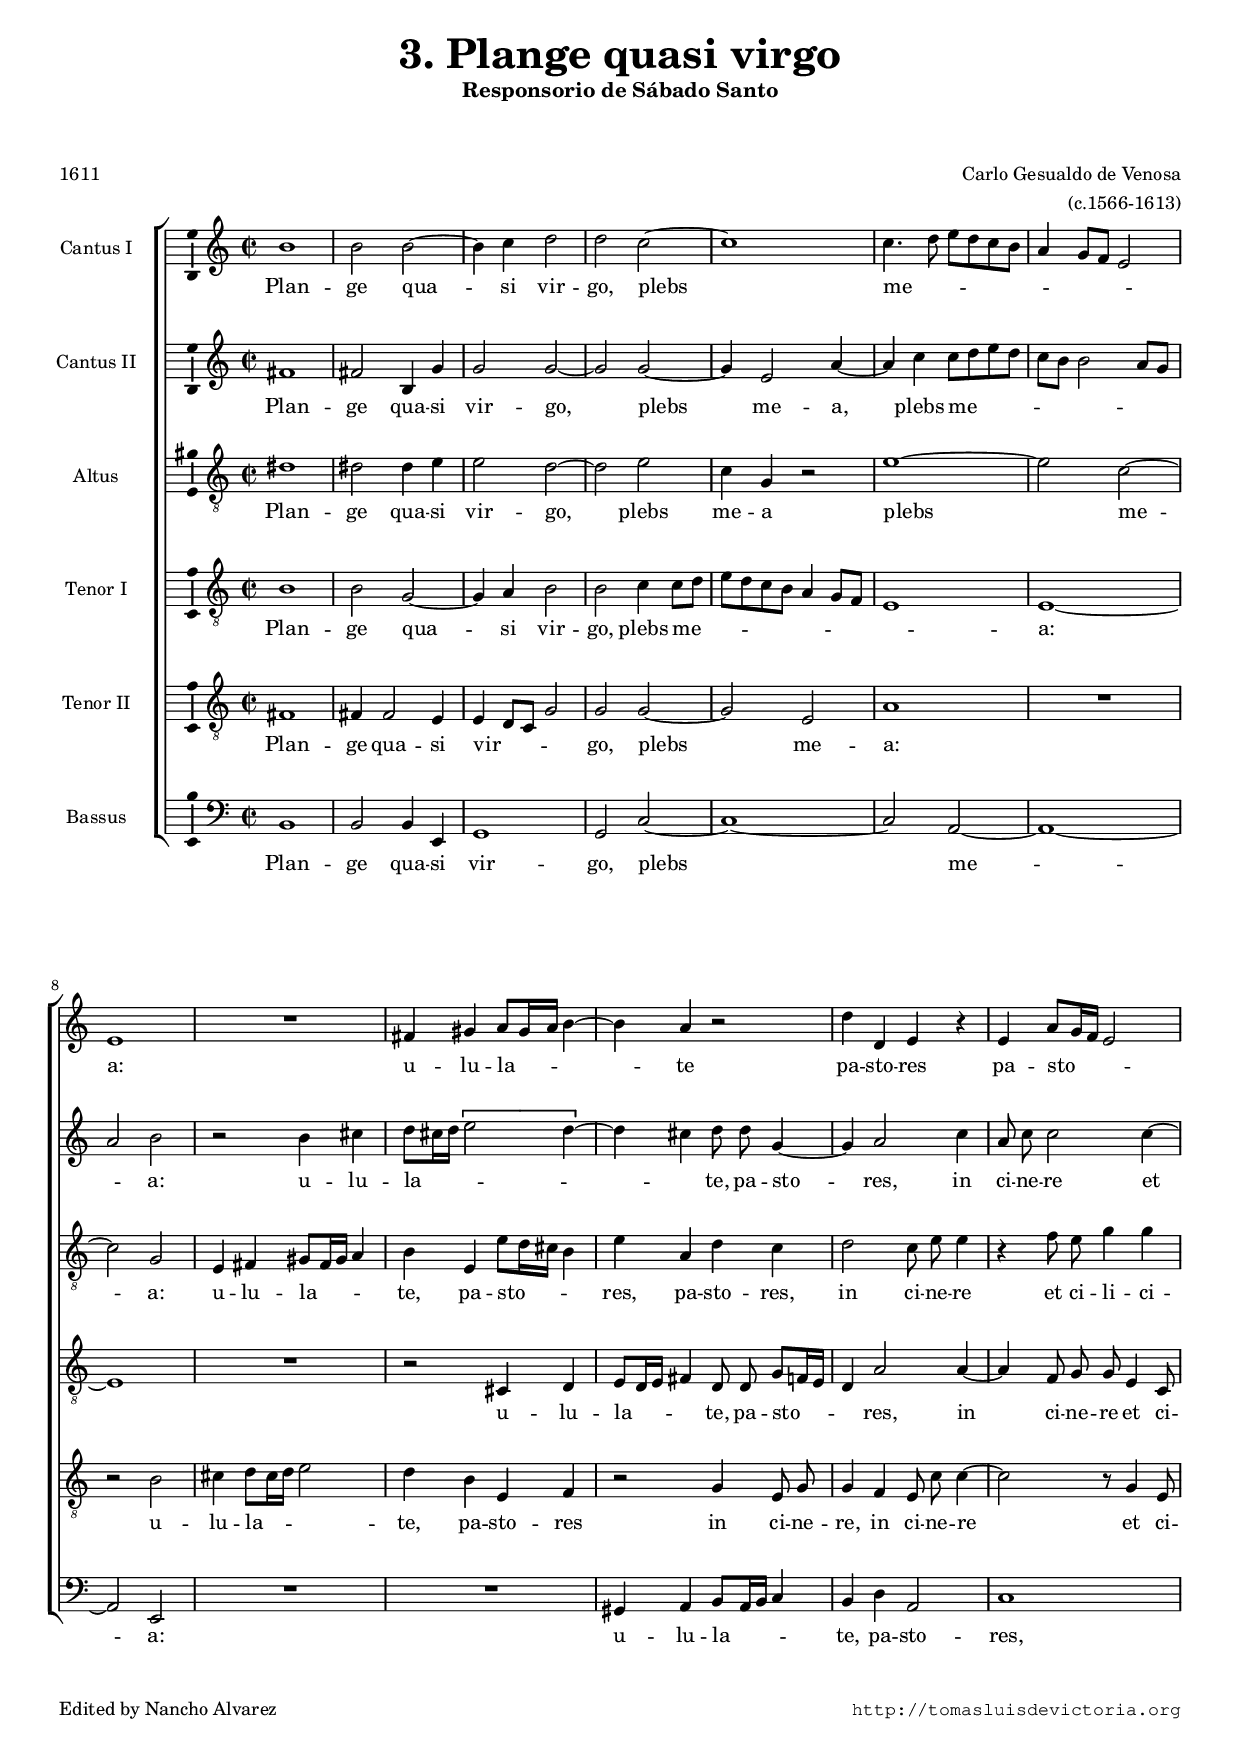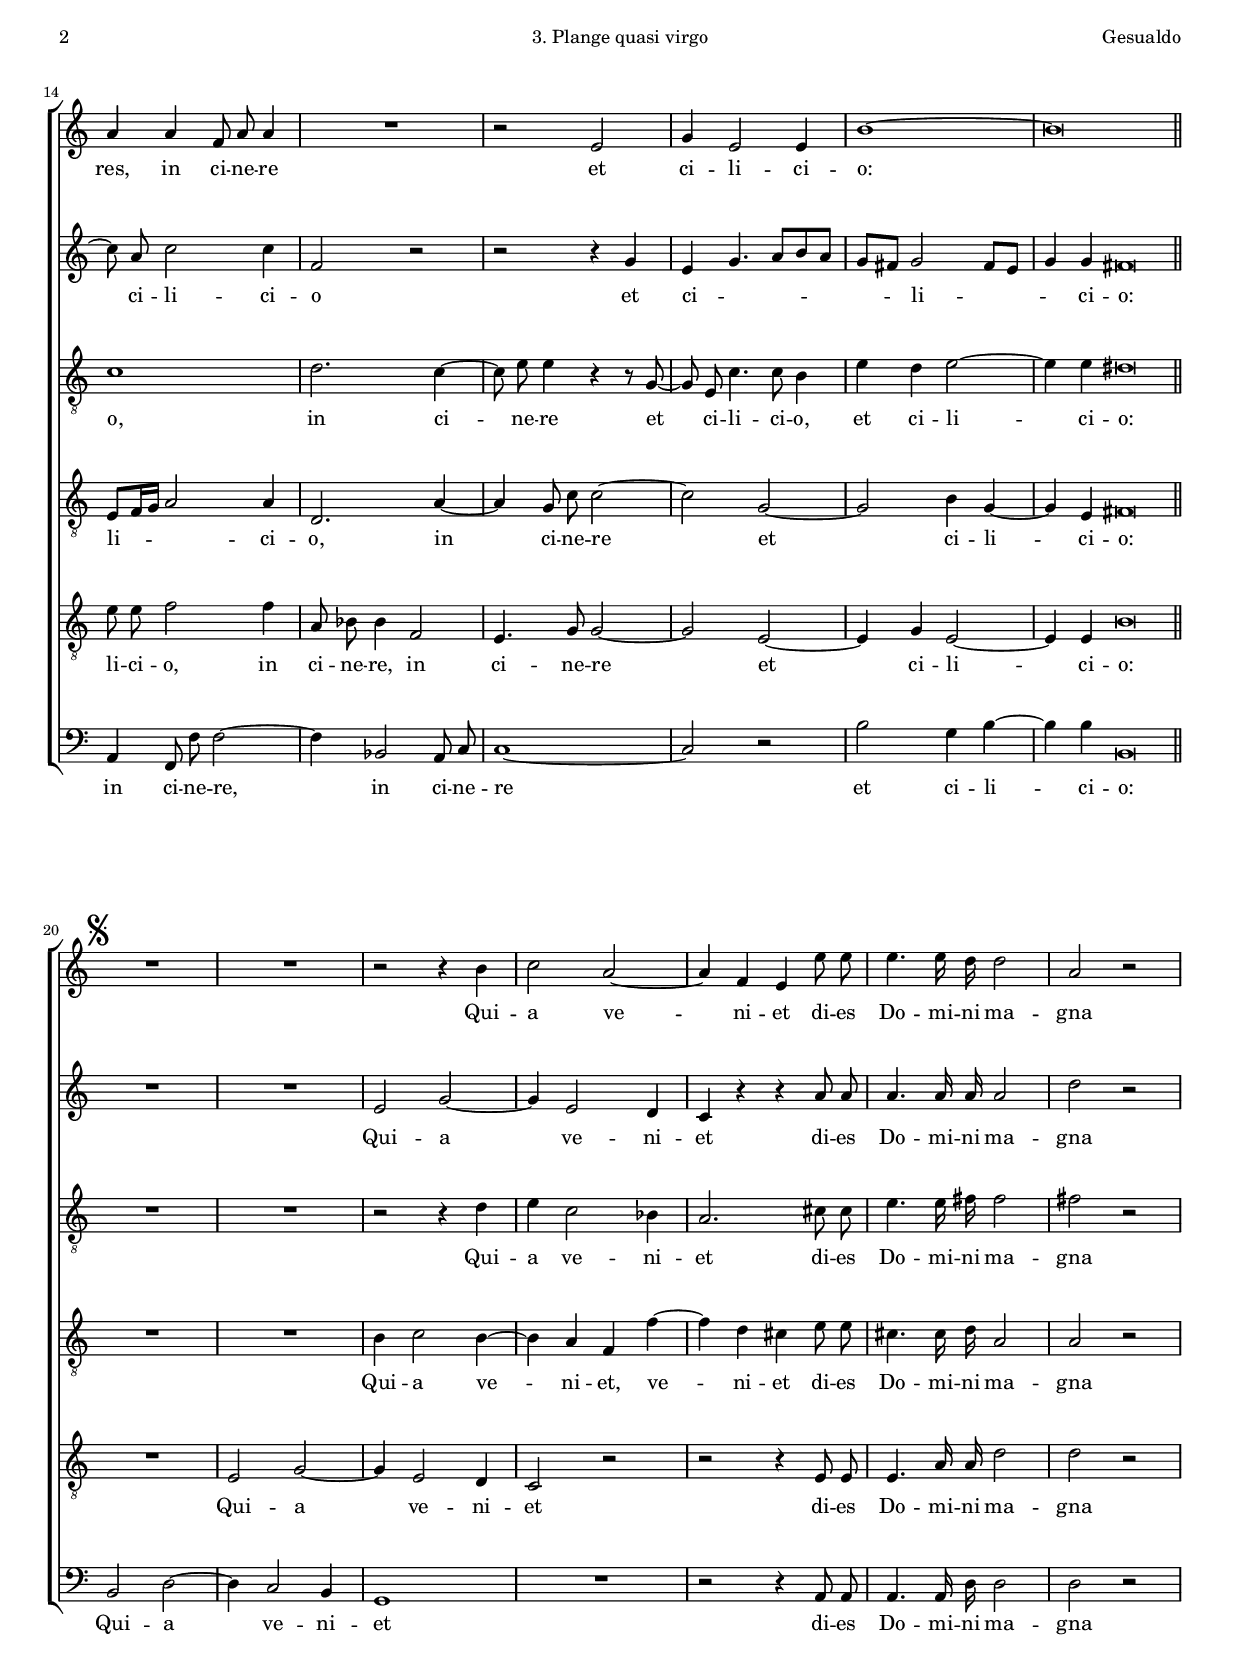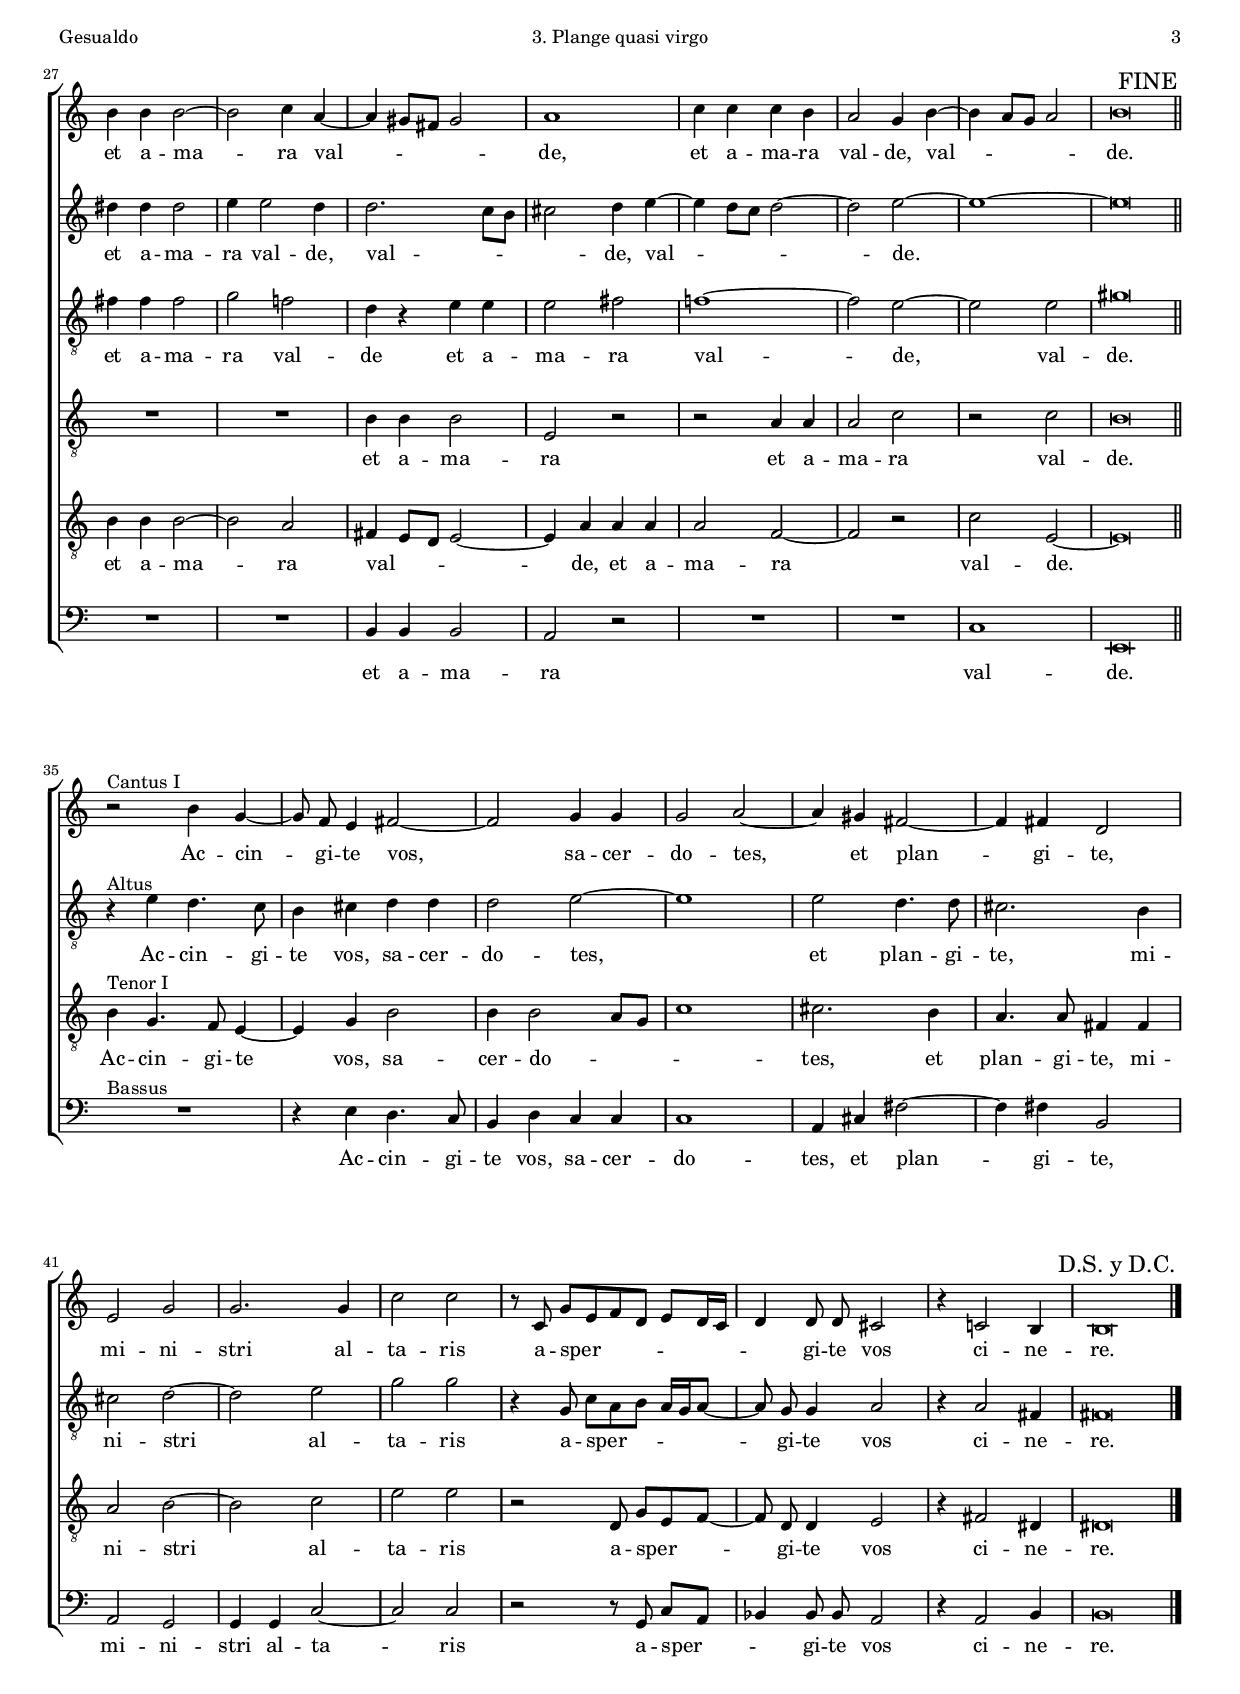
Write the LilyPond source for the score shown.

\version "2.18.0"

#(set-default-paper-size "a4")
#(set-global-staff-size 16)
#(ly:set-option 'point-and-click #f)
%mobile -s13.5 -i1.5

ss=\once \set suggestAccidentals = ##t

htitle="3. Plange quasi virgo"
hcomposer="Gesualdo"

\header {
	title=\markup{\fontsize #3 "3. Plange quasi virgo" }
	subtitle=\markup {"Responsorio de Sábado Santo"}
	subsubtitle=\markup{\null \vspace #2 }
	composer=\markup{\right-column{ "Carlo Gesualdo de Venosa"  "(c.1566-1613)"}}
        pdfauthor=\composer
	poet="1611"
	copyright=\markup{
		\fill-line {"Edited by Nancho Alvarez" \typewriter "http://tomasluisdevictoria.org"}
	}
%	tagline=""
}

global={\key c \major \time 2/2 \skip 1*19 \bar "||" \break
				\skip 1*15 \bar "||" \break
				\skip 1*13 \bar "|." }


cantus={
	b'1 |
	b'2 b' ~ |
	b'4 c'' d''2 |
	d'' c'' ~ |
%5
	c''1 |
	c''4. d''8 e''[ d'' c'' b'] |
	a'4 g'8[ f'] e'2 |
	e'1 |
	R1*4/4 |
%10
	fis'4 gis' a'8[ gis'16 a'] b'4 ~ |
	b' a' r2 |
	d''4 d' e' r |
	e' a'8[ g'16 f'] e'2 |
	a'4 a' f'8 a' a'4 |
%15
	R1*4/4 |
	r2 e' |
	g'4 e'2 e'4 |
	b'1 ~ |
	b'\breve*1/2 |
%20
	\mark \markup { \musicglyph #"scripts.segno" }
	R1*4/4 |
	R1*4/4 |
	r2 r4 b' |
	c''2 a' ~ |
	a'4 f' e' e''8 e'' |
%25
	e''4. e''16 d'' d''2 |
	a' r | \break %?
	b'4 b' b'2 ~ |
	b' c''4 a' ~ |
	a' gis'8[ fis'] gis'2 |
%30
	a'1 |
	c''4 c'' c'' b' |
	a'2 g'4 b' ~ |
	b' a'8[ g'] a'2 |
	b'\breve*1/2
	\override Score.RehearsalMark.self-alignment-X = #right
	\override Score.RehearsalMark.break-visibility = #'#(#t #t #f)
	\mark \markup "FINE"
%35
	s4*0^\markup{"Cantus I"}
	r2 b'4 g' ~ |
	g'8 f' e'4 fis'2 ~ |
	fis' g'4 g' |
	g'2 a' ~ |
	a'4 gis' fis'2 ~ |
%40
	fis'4 fis' d'2 |
	e' g' |
	g'2. g'4 |
	c''2 c'' |
	r8 c' g'[ e' f' d'] e'[ d'16 c'] |
%45
	d'4 d'8 d' cis'2 |
	r4 c'!2 b4 |
	b\breve*1/2
	\mark \markup{"D.S. y D.C."}
}

cantusdos={
	fis'1 |
	fis'2 b4 g' |
	g'2 g' ~ |
	g' g' ~ |
%5
	g'4 e'2 a'4 ~ |
	a' c'' c''8[ d'' e'' d''] |
	c''[ b'] b'2 a'8[ g'] |
	a'2 b' |
	r b'4 cis'' |
%10
	d''8[ cis''16 d''] \[e''2 d''4 ~ \]|
	d'' cis'' d''8 d'' g'4 ~ |
	g' a'2 c''4 |
	a'8 c'' c''2 c''4 ~ |
	c''8 a' c''2 c''4 |
%15
	f'2 r |
	r r4 g' |
	e' g'4. a'8[ b' a'] |
	g'[ fis'] g'2 fis'8[ e'] |
	g'4 g' fis'\breve*1/4 |
%20
	R1*4/4 |
	R1*4/4 |
	e'2 g' ~ |
	g'4 e'2 d'4 |
	c' r r a'8 a' |
%25
	a'4. a'16 a' a'2 |
	d'' r |
	dis''4 dis'' dis''2 |
	e''4 e''2 d''4 |
	d''2. c''8[ b'] |
%30
	cis''2 d''4 e'' ~ |
	e'' d''8[ c''] d''2 ~ |
	d'' e'' ~ |
	e''1 ~ |
	e''\breve*1/2 |
%35
	R1*4/4 |
	R1*4/4 |
	R1*4/4 |
	R1*4/4 |
	R1*4/4 |
%40
	R1*4/4 |
	R1*4/4 |
	R1*4/4 |
	R1*4/4 |
	R1*4/4 |
%45
	R1*4/4 |
	R1*4/4 |
	R1*4/4 	
}

altus={
	dis'1 |
	dis'2 dis'4 e' |
	e'2 d' ~ |
	d' e' |
%5
	c'4 g r2 |
	e'1 ~ |
	e'2 c' ~ |
	c' g |
	e4 fis gis8[ fis16 gis] a4 |
%10
	b e e'8[ d'16 cis'] b4 |
	e' a d' c' |
	d'2 c'8 e' e'4 |
	r f'8 e' g'4 g' |
	c'1 |
%15
	d'2. c'4 ~ |
	c'8 e' e'4 r r8 g ~ |
	g e c'4. c'8 b4 |
	e' d' e'2 ~ |
	e'4 e' dis'\breve*1/4 |
%20
	R1*4/4 |
	R1*4/4 |
	r2 r4 d' |
	e' c'2 bes4 |
	a2. cis'8 cis' |
%25
	e'4. e'16 fis' fis'2 |
	fis' r |
	fis'4 fis' fis'2 |
	g' f'! |
	d'4 r e' e' |
%30
	e'2 fis' |
	f'!1 ~ |
	f'2 e' ~ |
	e' e' |
	gis'\breve*1/2 |
%35
	s4*0^\markup{"Altus"}
	r4 e' d'4. c'8 |
	b4 cis' d' d' |
	d'2 e' ~ |
	e'1 |
	e'2 d'4. d'8 |
%40
	cis'2. b4 |
	cis'2 d' ~ |
	d' e' |
	g' g' |
	r4 g8 c'[ a b] a16[ g a8] ~ |
%45
	a g g4 a2 |
	r4 a2 fis4 |
	fis\breve*1/2 
}

tenor={
	b1 |
	b2 g ~ |
	g4 a b2 |
	b c'4 c'8[ d'] |
%5
	e'[ d' c' b] a4 g8[ f] |
	e1 |
	e ~ |
	e |
	R1*4/4 |
%10
	r2 cis4 d |
	e8[ d16 e] fis4 d8 d g[ f16 e] |
	d4 a2 a4 ~ |
	a f8 g g e4 c8 |
	e[ f16 g] a2 a4 |
%15
	d2. a4 ~ |
	a g8 c' c'2 ~ |
	c' g ~ |
	g b4 g ~ |
	g e fis\breve*1/4 |
%20
	R1*4/4 |
	R1*4/4 |
	b4 c'2 b4 ~ |
	b a f f' ~ |
	f' d' cis' e'8 e' |
%25
	cis'4. cis'16 d' a2 |
	a r |
	R1*4/4 |
	R1*4/4 |
	b4 b b2 |
%30
	e r |
	r a4 a |
	a2 c' |
	r c' |
	b\breve*1/2 |
%35
	s4*0^\markup{"Tenor I"}
	b4 g4. f8 e4 ~ |
	e g b2 |
	b4 b2 a8[ g] |
	c'1 |
	cis'2. b4 |
%40
	a4. a8 fis4 fis |
	a2 b ~ |
	b c' |
	e' e' |
	r d8 g[ e f] ~ |
%45
	f d d4 e2 |
	r4 fis2 dis4 |
	dis\breve*1/2	
}

tenordos={
	fis1 |
	fis4 fis2 e4 |
	e d8[ c] g2 |
	g g ~ |
%5
	g e |
	a1 |
	R1*4/4 |
	r2 b |
	cis'4 d'8[ cis'16 d'] e'2 |
%10
	d'4 b e f |
	r2 g4 e8 g |
	g4 f e8 c' c'4 ~ |
	c'2 r8 g4 e8 |
	e' e' f'2 f'4 |
%15
	a8 bes bes4 f2 |
	e4. g8 g2 ~ |
	g e ~ |
	e4 g e2 ~ |
	e4 e b\breve*1/4 |
%20
	R1*4/4 |
	e2 g ~ |
	g4 e2 d4 |
	c2 r |
	r r4 e8 e |
%25
	e4. a16 a d'2 |
	d' r |
	b4 b b2 ~ |
	b a |
	fis4 e8[ d] e2 ~ |
%30
	e4 a a a |
	a2 f ~ |
	f r |
	c' e ~ |
	e\breve*1/2 |
%35
	R1*4/4 |
	R1*4/4 |
	R1*4/4 |
	R1*4/4 |
	R1*4/4 |
%40
	R1*4/4 |
	R1*4/4 |
	R1*4/4 |
	R1*4/4 |
	R1*4/4 |
%45
	R1*4/4 |
	R1*4/4 |
	R1*4/4
}

bassus={
	b,1 |
	b,2 b,4 e, |
	g,1 |
	g,2 c ~ |
%5
	c1 ~ |
	c2 a, ~ |
	a,1 ~ |
	a,2 e, |
	R1*4/4 |
%10
	R1*4/4 |
	gis,4 a, b,8[ a,16 b,] c4 |
	b, d a,2 |
	c1 |
	a,4 f,8 f f2 ~ |
%15
	f4 bes,2 a,8 c |
	c1 ~ |
	c2 r |
	b g4 b ~ |
	b b b,\breve*1/4 |
%20
	b,2 d ~ |
	d4 c2 b,4 |
	g,1 |
	R1*4/4 |
	r2 r4 a,8 a, |
%25
	a,4. a,16 d d2 |
	d r |
	R1*4/4 |
	R1*4/4 |
	b,4 b, b,2 |
%30
	a, r |
	R1*4/4 |
	R1*4/4 |
	c1 |
	e,\breve*1/2 |
%35
	s4*0^\markup{"Bassus"}
	R1*4/4 |
	r4 e d4. c8 |
	b,4 d c c |
	c1 |
	a,4 cis fis2 ~ |
%40
	fis4 fis b,2 |
	a, g, |
	g,4 g, c2 ~ |
	c c |
	r r8 g, c[ a,] |
%45
	bes,4 bes,8 bes, a,2 |
	r4 a,2 b,4 |
	b,\breve*1/2	
}


textocantus=\lyricmode{
Plan -- ge qua -- _ si vir -- go,
plebs _
me -- _ _ _ _ _ _ _ _ _ a:
u -- lu -- la -- _ _ _ _ te
pa -- sto -- res
pa -- sto -- _ _ _ res,
in ci -- ne -- re
et ci -- li -- ci -- o: _
Qui -- a ve -- _ ni -- et di -- es Do -- mi -- ni ma -- gna
et a -- ma -- _ ra val -- _ _ _ _ de,
et a -- ma -- ra val -- de,
val -- _ _ _ _ de.
Ac -- cin -- _ gi -- te vos, _
sa -- cer -- do -- tes, _
et plan -- _ gi -- te,
mi -- ni -- stri al -- ta -- ris
a -- sper -- _ _ _ _ _ _ _ gi -- te vos
ci -- ne -- re.
}

textocantusdos=\lyricmode{
Plan -- ge qua -- si vir -- go, _
plebs _ me -- a, _
plebs me -- _ _ _ _ _ _ _ _ _ a:
u -- lu -- la -- _ _ _ _ _ _ te,
pa -- sto -- _ res,
in ci -- ne -- re et _ ci -- li -- ci -- o
et ci -- _ _ _ _ _ _ li -- _ _ _ ci -- o:
Qui -- a _ ve -- ni -- et
di -- es Do -- mi -- ni ma -- gna
et a -- ma -- ra val -- de,
val -- _ _ _ de,
val -- _ _ _ _ _ de. _ _ 
}

textoaltus=\lyricmode{
Plan -- ge qua -- si vir -- go, _
plebs me -- a
plebs _ me -- _ a:
u -- lu -- la -- _ _ _ te,
pa -- sto -- _ _ _ res,
pa -- sto -- res,
in ci -- ne -- re
et ci -- li -- ci -- o,
in ci -- _ ne -- re
et _ ci -- li -- ci -- o,
et ci -- li -- _ ci -- o:
Qui -- a ve -- ni -- et
di -- es Do -- mi -- ni ma -- gna
et a -- ma -- ra val -- de
et a -- ma -- ra val -- _ de, _
val -- de.
Ac -- cin -- gi -- te vos,
sa -- cer -- do -- tes, _
et plan -- gi -- te,
mi -- ni -- stri _
al -- ta -- ris
a -- sper -- _ _ _ _ _ _ gi -- te vos
ci -- ne -- re.
}

textotenor=\lyricmode{
Plan -- ge qua -- _ si vir -- go,
plebs me -- _ _ _ _ _ _ _ _ _ a: _
u -- lu -- la -- _ _ _ te,
pa -- sto -- _ _ _ res,
in _ ci -- ne -- re et ci -- li -- _ _ _ ci -- o,
in _ ci -- ne -- re _
et _ ci -- li -- _ ci -- o:
Qui -- a ve -- _ ni -- et,
ve -- _ ni -- et di -- es Do -- mi -- ni ma -- gna
et a -- ma -- ra
et a -- ma -- ra
val -- de.
Ac -- cin -- gi -- te _ vos,
sa -- cer -- do -- _ _ _ tes,
et plan -- gi -- te,
mi -- ni -- stri _
al -- ta -- ris
a -- sper -- _ _ _ gi -- te vos
ci -- ne -- re.
}

textotenordos=\lyricmode{
Plan -- ge qua -- si vir -- _ _ _ go,
plebs _ me -- a:
u -- lu -- la -- _ _ _ te,
pa -- sto -- res
in ci -- ne -- re,
in ci -- ne -- re _
et ci -- li -- ci -- o,
in ci -- ne -- re,
in ci -- ne -- re _
et _ ci -- li -- _ ci -- o:
Qui -- a _ ve -- ni -- et
di -- es Do -- mi -- ni ma -- gna
et a -- ma -- _ ra val -- _ _ _ _ de,
et a -- ma -- ra _
val -- de. _
}

textobassus=\lyricmode{
Plan -- ge qua -- si vir -- go,
plebs _ _ me -- _ _ a:
u -- lu -- la -- _ _ _ te,
pa -- sto -- res,
in ci -- ne -- re, _
in ci -- ne -- re _
et ci -- li -- _ ci -- o:
Qui -- a _ ve -- ni -- et
di -- es Do -- mi -- ni ma -- gna
et a -- ma -- ra
val -- de.
Ac -- cin -- gi -- te vos,
sa -- cer -- do -- tes,
et plan -- _ gi -- te,
mi -- ni -- stri al -- ta -- _ ris
a -- sper -- _ _ gi -- te vos
ci -- ne -- re.
}



\score {
\new ChoirStaff<<

	\new Staff <<\global
	\new Voice="v1" {
		\set Staff.instrumentName="Cantus I " 
		\clef "treble"
		\cantus }
	\new Lyrics \lyricsto "v1" {\textocantus }
	>>

	\new Staff <<\global
	\new Voice="v5" {
		\set Staff.instrumentName="Cantus II " 
		\clef "treble"
		\cantusdos }
	\new Lyrics \lyricsto "v5" {\textocantusdos }
	>>

	
	\new Staff << \global
	\new Voice="v2" {
		\set Staff.instrumentName="Altus "
		\clef "G_8" 
		\altus}
	\new Lyrics \lyricsto "v2" {\textoaltus }
	>>

	
	\new Staff <<\global
	\new Voice="v3" {
		\set Staff.instrumentName="Tenor I "
		\clef "G_8"
		\tenor }
	\new Lyrics \lyricsto "v3" {\textotenor }
	>>
	
	\new Staff <<\global
	\new Voice="v6" {
		\set Staff.instrumentName="Tenor II "
		\clef "G_8"
		\tenordos }
	\new Lyrics \lyricsto "v6" {\textotenordos }
	>>
	

	\new Staff <<\global
	\new Voice="v4" {
		\set Staff.instrumentName="Bassus "
		\clef "bass" 
		\bassus }
	\new Lyrics \lyricsto "v4" {\textobassus}
	>>
	
>>

\layout{ 
	\context {\Lyrics 
		\override VerticalAxisGroup.staff-affinity = #UP
		\override VerticalAxisGroup.nonstaff-relatedstaff-spacing =
			#'((basic-distance . 0) (minimum-distance . 0) (padding . 1))
		\override LyricText.font-size = #1.2
		\override LyricHyphen.minimum-distance = #0.5
	}
	\context {\Score 
		tempoHideNote = ##t
		\override BarNumber.padding = #2 
	}
	\context {\Voice 
		melismaBusyProperties = #'()
		autoBeaming = ##f
	}
	\context {\Staff 
                \RemoveEmptyStaves
                %\override VerticalAxisGroup.remove-first = ##t
		\override VerticalAxisGroup.staff-staff-spacing =
			#'((basic-distance . 11) (minimum-distance . 0) (padding . 1))
		\consists Ambitus_engraver 
		\override LigatureBracket.padding = #1
	}
}

%\midi { \mtempo }

}


\paper{
	evenHeaderMarkup=\markup  \fill-line { \fromproperty #'page:page-number-string \htitle \hcomposer }
	oddHeaderMarkup= \markup  \fill-line { \on-the-fly #not-first-page \hcomposer \on-the-fly #not-first-page \htitle \on-the-fly #not-first-page \fromproperty #'page:page-number-string }
	%system-count=20
	%page-count = 8
	ragged-last-bottom = ##f
	indent=1.8\cm
	system-system-spacing =
	#'((basic-distance . 20) (minimum-distance . 0) (padding . 5))
	top-system-spacing = % header
	#'((basic-distance . 9) (minimum-distance . 0) (padding . 0))
	last-bottom-spacing = % footer
	#'((basic-distance . 12) (minimum-distance . 0) (padding . 0))
	%markup-system-spacing.padding = #1.5
}
